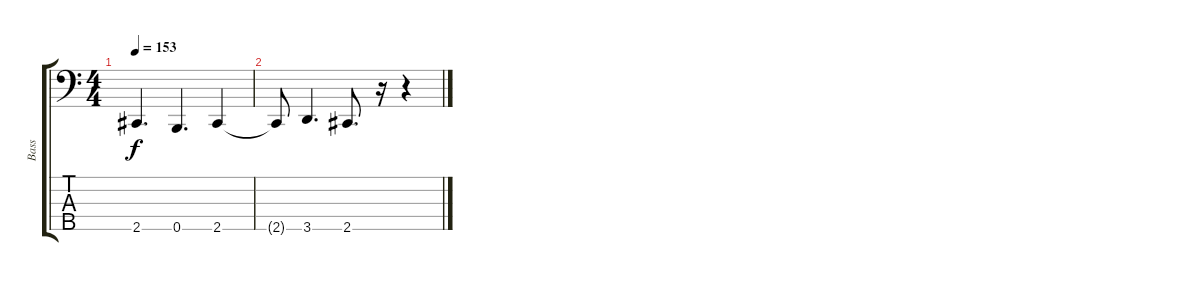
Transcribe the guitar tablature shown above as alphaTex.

\track ("Bass" "Bass") {instrument electricbassfinger}
\staff {score tabs}
\tuning (G2 D2 A1 E1 B0) {hide}
\ts (4 4)
\tempo 153
\clef f4
\ks c
2.5.4{d dy f} 0.5.4{d} 2.5.4 |
2.5{t}.8 3.5.4{d} 2.5.8{d} r.16 r.4
